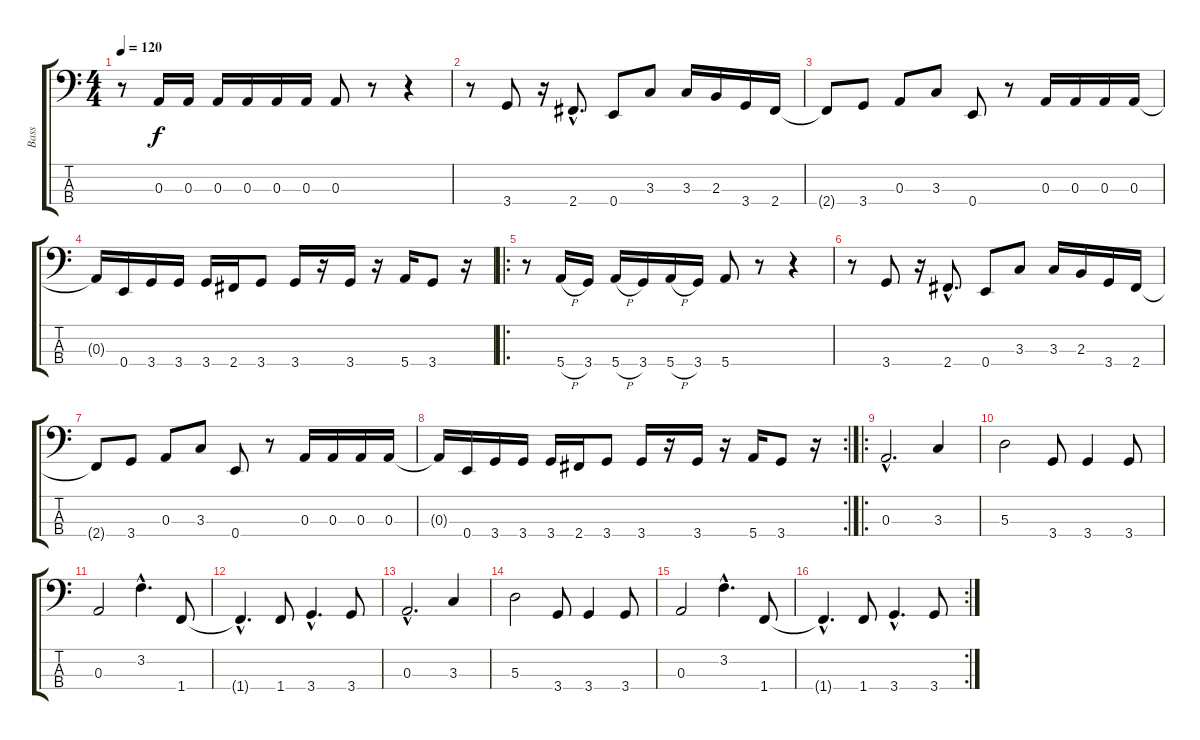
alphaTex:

\track ("Bass" "Bass") {instrument electricbassfinger}
\staff {score tabs}
\tuning (G2 D2 A1 E1) {hide}
\ts (4 4)
\tempo 120
\clef f4
\ks c
r.8{dy f instrument electricbassfinger} 0.3.16 0.3.16 0.3.16 0.3.16 0.3.16 0.3.16 0.3.8 r.8 r.4 |
r.8 3.4.8 r.16 2.4{hac}.8{d} 0.4.8 3.3.8 3.3.16 2.3.16 3.4.16 2.4.16 |
2.4{t}.8 3.4.8 0.3.8 3.3.8 0.4.8 r.8 0.3.16 0.3.16 0.3.16 0.3.16 |
0.3{t}.16 0.4.16 3.4.16 3.4.16 3.4.16 2.4.16 3.4.8 3.4.16 r.16 3.4.16 r.16 5.4.16 3.4.8 r.16 |
\ro
r.8 5.4{h}.16 3.4.16 5.4{h}.16 3.4.16 5.4{h}.16 3.4.16 5.4.8 r.8 r.4 |
r.8 3.4.8 r.16 2.4{hac}.8{d} 0.4.8 3.3.8 3.3.16 2.3.16 3.4.16 2.4.16 |
2.4{t}.8 3.4.8 0.3.8 3.3.8 0.4.8 r.8 0.3.16 0.3.16 0.3.16 0.3.16 |
\rc 2
0.3{t}.16 0.4.16 3.4.16 3.4.16 3.4.16 2.4.16 3.4.8 3.4.16 r.16 3.4.16 r.16 5.4.16 3.4.8 r.16 |
\ro
0.3{hac}.2{d} 3.3.4 |
5.3.2 3.4.8 3.4.4 3.4.8 |
0.3.2 3.2{hac}.4{d} 1.4.8 |
1.4{hac t}.4{d} 1.4.8 3.4{hac}.4{d} 3.4.8 |
0.3{hac}.2{d} 3.3.4 |
5.3.2 3.4.8 3.4.4 3.4.8 |
0.3.2 3.2{hac}.4{d} 1.4.8 |
\rc 2
1.4{hac t}.4{d} 1.4.8 3.4{hac}.4{d} 3.4.8
